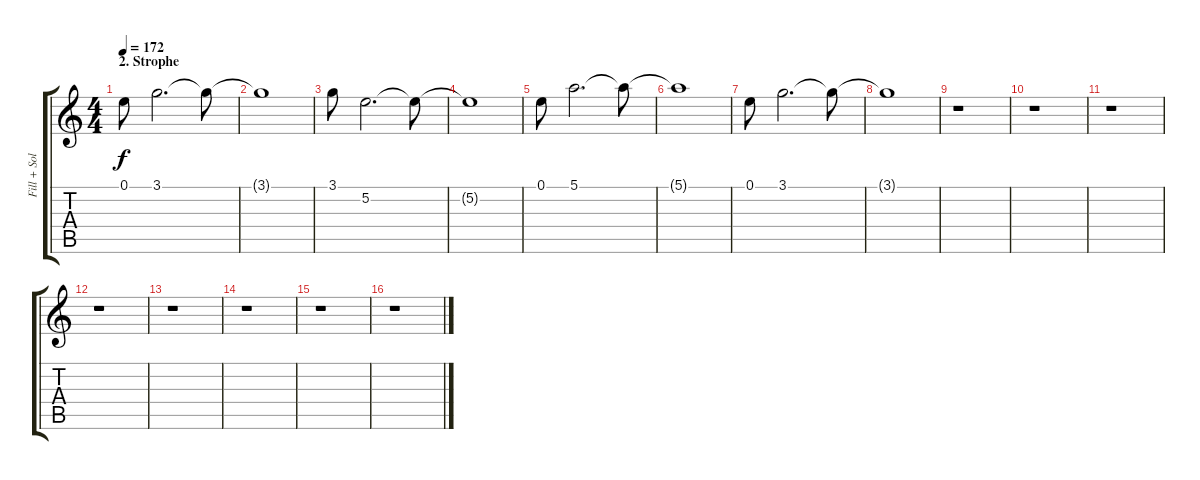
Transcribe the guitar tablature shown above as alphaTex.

\track ("Fill + Solo" "Fill + Sol") {instrument overdrivenguitar}
\staff {score tabs}
\tuning (E4 B3 G3 D3 A2 E2) {hide}
\ts (4 4)
\section ("" "2. Strophe")
\tempo 172
\clef g2
\ks c
0.1.8{dy f} 3.1.2{d} 3.1{t}.8 |
3.1{t}.1 |
3.1.8 5.2.2{d} 5.2{t}.8 |
5.2{t}.1 |
0.1.8 5.1.2{d} 5.1{t}.8 |
5.1{t}.1 |
0.1.8 3.1.2{d} 3.1{t}.8 |
3.1{t}.1 |
r.1 |
r.1 |
r.1 |
r.1 |
r.1 |
r.1 |
r.1 |
r.1
